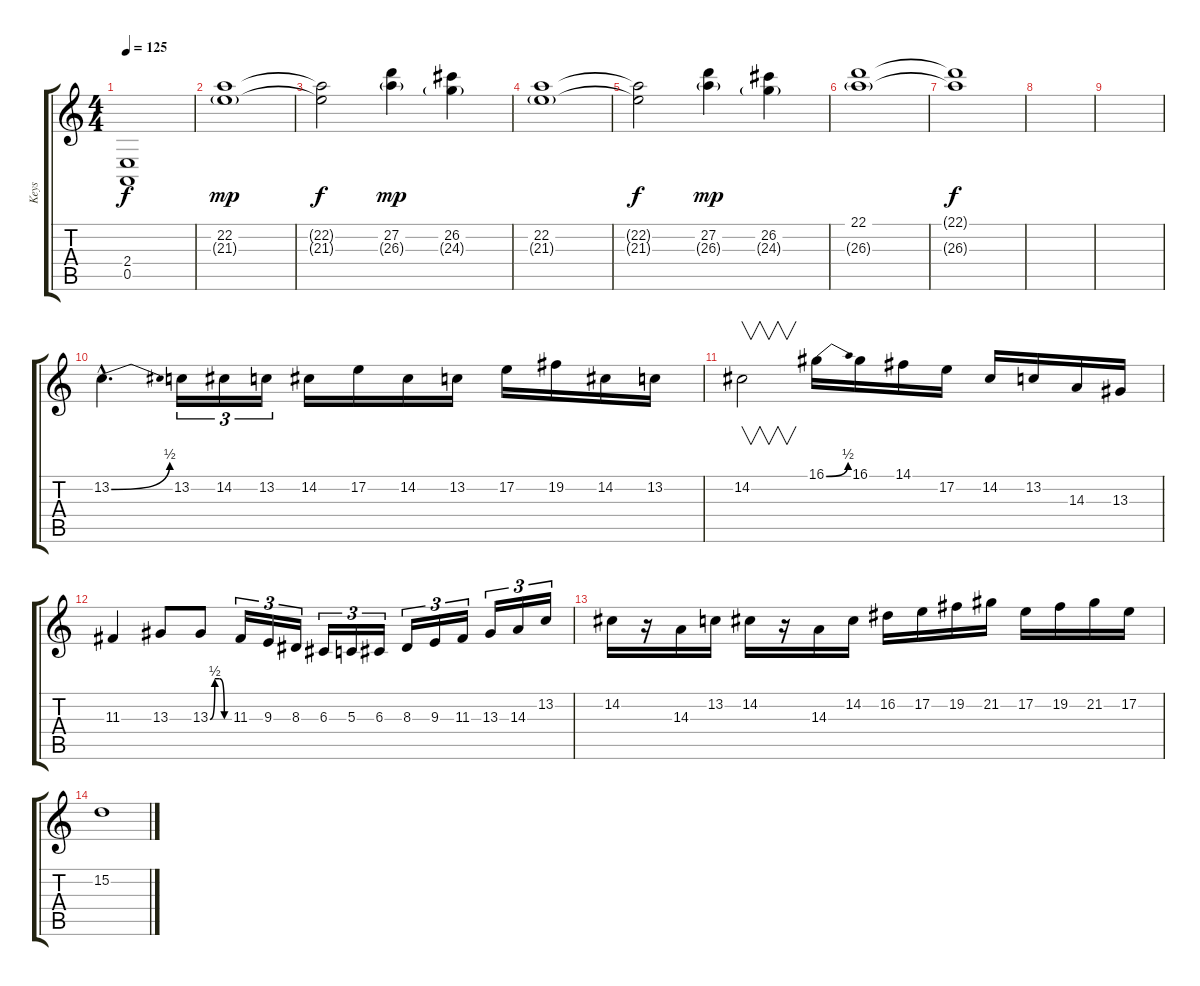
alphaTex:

\track ("Keys" "Keys") {instrument stringensemble1}
\staff {score tabs}
\tuning (E4 B3 G3 D3 A2 E2) {hide}
\ts (4 4)
\tempo 125
\clef g2
\ks c
(2.4{t} 0.5{t}).1{dy f} |
(22.2 21.3{g}).1{dy mp} |
(22.2{t} 21.3{t}).2{dy f} (27.2 26.3{g}).4{dy mp} (26.2 24.3{g}).4 |
(22.2 21.3{g}).1 |
(22.2{t} 21.3{t}).2{dy f} (27.2 26.3{g}).4{dy mp} (26.2 24.3{g}).4 |
(22.1 26.3{g}).1{volume 0} |
(22.1{t} 26.3{t}).1{dy f} |
|
|
13.2{be (bend 0 0 60 2) hac}.4{d volume 13 instrument lead1square} 13.2.16{tu (3 2)} 14.2.16{tu (3 2)} 13.2.16{tu (3 2)} 14.2.16 17.2.16 14.2.16 13.2.16 17.2.16 19.2.16 14.2.16 13.2.16 |
14.2.2{v} 16.1{be (bend 0 0 60 2)}.16 16.1.16 14.1.16 17.2.16 14.2.16 13.2.16 14.3.16 13.3.16 |
11.3.4 13.3.8 13.3{be (custom 0 0 15 2 30 2 45 0 60 0)}.8 11.3.16{tu (3 2)} 9.3.16{tu (3 2)} 8.3.16{tu (3 2)} 6.3.16{tu (3 2)} 5.3.16{tu (3 2)} 6.3.16{tu (3 2)} 8.3.16{tu (3 2)} 9.3.16{tu (3 2)} 11.3.16{tu (3 2)} 13.3.16{tu (3 2)} 14.3.16{tu (3 2)} 13.2.16{tu (3 2)} |
14.2.16 r.16 14.3.16 13.2.16 14.2.16 r.16 14.3.16 14.2.16 16.2.16 17.2.16 19.2.16 21.2.16 17.2.16 19.2.16 21.2.16 17.2.16 |
15.2.1{volume 4}
